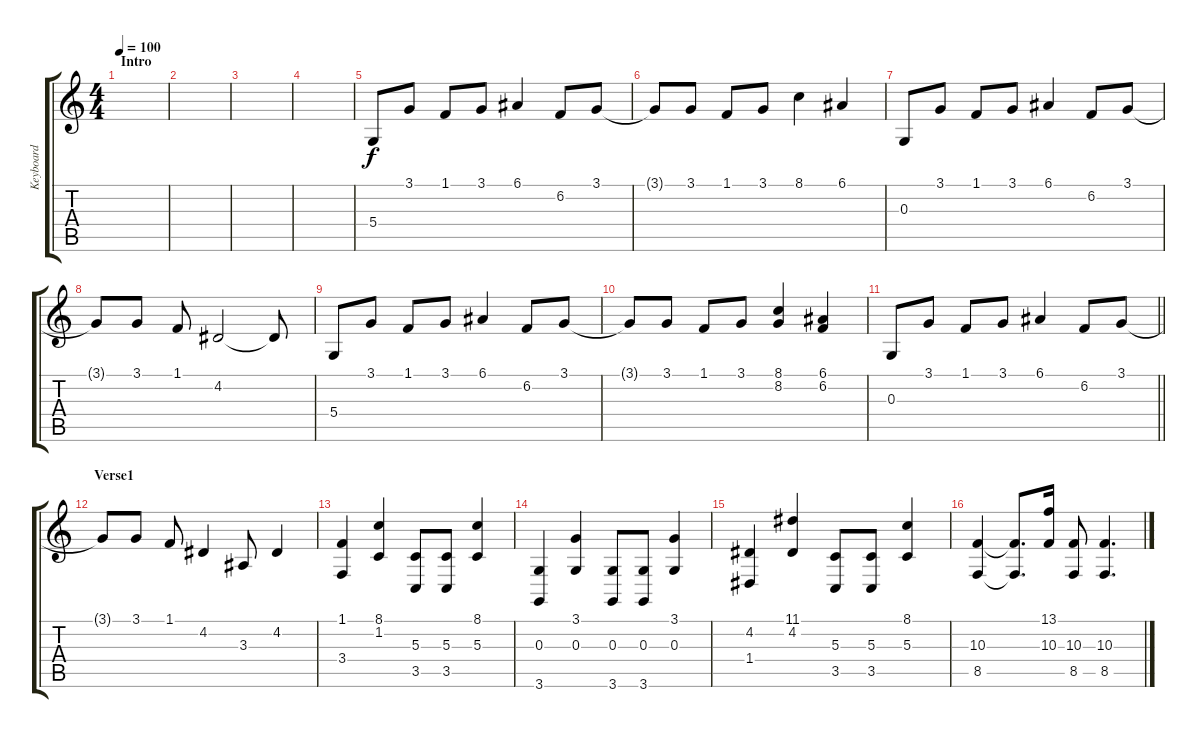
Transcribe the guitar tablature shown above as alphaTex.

\track ("Keyboard" "Keyboard") {instrument drawbarorgan}
\staff {score tabs}
\tuning (E4 B3 G3 D3 A2 E2) {hide}
\ts (4 4)
\section ("" "Intro")
\tempo 100
\clef g2
\ks c
|
|
|
|
5.4.8 3.1.8 1.1.8 3.1.8 6.1.4 6.2.8 3.1.8 |
3.1{t}.8 3.1.8 1.1.8 3.1.8 8.1.4 6.1.4 |
0.3.8 3.1.8 1.1.8 3.1.8 6.1.4 6.2.8 3.1.8 |
3.1{t}.8 3.1.8 1.1.8 4.2.2 4.2{t}.8 |
5.4.8 3.1.8 1.1.8 3.1.8 6.1.4 6.2.8 3.1.8 |
3.1{t}.8 3.1.8 1.1.8 3.1.8 (8.1 8.2).4 (6.1 6.2).4 |
\barLineRight lightlight
0.3.8 3.1.8 1.1.8 3.1.8 6.1.4 6.2.8 3.1.8 |
\section ("" "Verse1")
3.1{t}.8 3.1.8 1.1.8 4.2.4 3.3.8 4.2.4 |
(1.1 3.4).4 (8.1 1.2).4 (5.3 3.5).8 (5.3 3.5).8 (8.1 5.3).4 |
(0.3 3.6).4 (3.1 0.3).4 (0.3 3.6).8 (0.3 3.6).8 (3.1 0.3).4 |
(4.2 1.4).4 (11.1 4.2).4 (5.3 3.5).8 (5.3 3.5).8 (8.1 5.3).4 |
(10.3 8.5).4 (10.3{t} 8.5{t}).8{d} (13.1 10.3).16 (10.3 8.5).8 (10.3 8.5).4{d}
